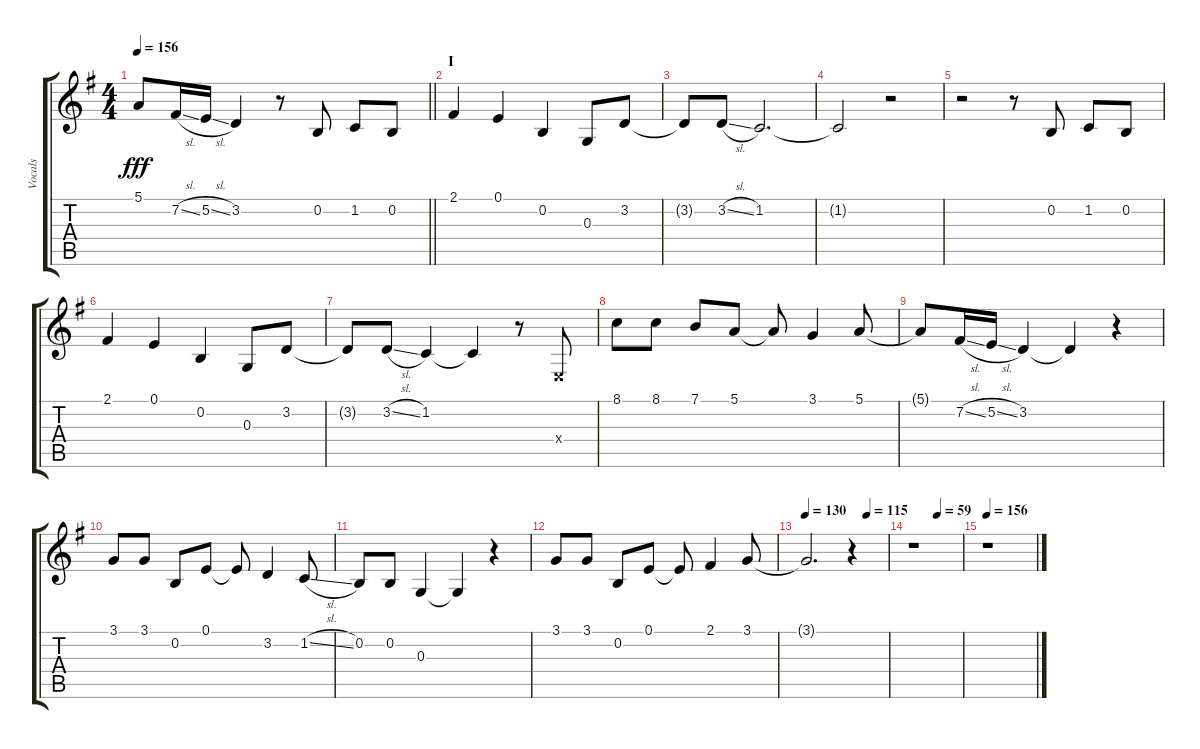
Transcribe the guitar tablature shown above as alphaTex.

\track ("Vocals" "Vocals") {instrument voiceoohs}
\staff {score tabs}
\tuning (E4 B3 G3 D3 A2 E2) {hide}
\ts (4 4)
\tempo 156
\clef g2
\barLineRight lightlight
\ks g
5.1{t}.8{dy fff} 7.2{sl}.16 5.2{sl}.16 3.2.4 r.8 0.2.8 1.2.8 0.2.8 |
\section ("" "I")
2.1.4 0.1.4 0.2.4 0.3.8 3.2.8 |
3.2{t}.8 3.2{sl}.8 1.2.2{d} |
1.2{t}.2 r.2 |
r.2 r.8 0.2.8 1.2.8 0.2.8 |
2.1.4 0.1.4 0.2.4 0.3.8 3.2.8 |
3.2{t}.8 3.2{sl}.8 1.2.4 1.2{t}.4 r.8 2.4{x}.8 |
8.1.8 8.1.8 7.1.8 5.1.8 5.1{t}.8 3.1.4 5.1.8 |
5.1{t}.8 7.2{sl}.16 5.2{sl}.16 3.2.4 3.2{t}.4 r.4 |
3.1.8 3.1.8 0.2.8 0.1.8 0.1{t}.8 3.2.4 1.2{sl}.8 |
0.2.8 0.2.8 0.3.4 0.3{t}.4 r.4 |
3.1.8 3.1.8 0.2.8 0.1.8 0.1{t}.8 2.1.4 3.1.8 |
\tempo 130
\tempo (115 0.75)
3.1{t}.2{d} r.4 |
\tempo (59 0.5)
r.1 |
\tempo 156
r.1
